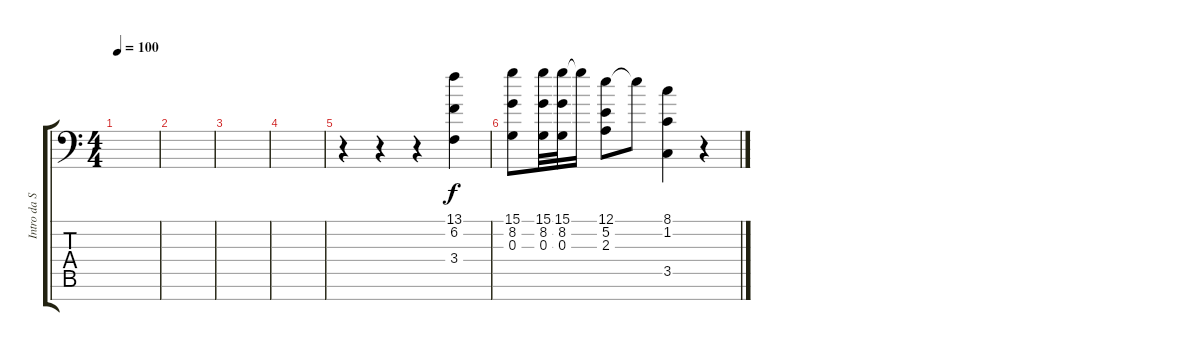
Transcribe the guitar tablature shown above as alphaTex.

\track ("Intro da Spread" "Intro da S") {instrument orchestrahit}
\staff {score tabs}
\tuning (E4 B3 G3 D3 A2 E2 C-1) {hide}
\ts (4 4)
\tempo 100
\clef f4
\ks c
|
|
|
|
r.4 r.4 r.4 (13.1 6.2 3.4).4 |
(15.1 8.2 0.3).8 (15.1 8.2 0.3).32 (15.1 8.2 0.3).32 15.1{t}.16 (12.1 5.2 2.3).8 12.1{t}.8 (8.1 1.2 3.5).4 r.4
